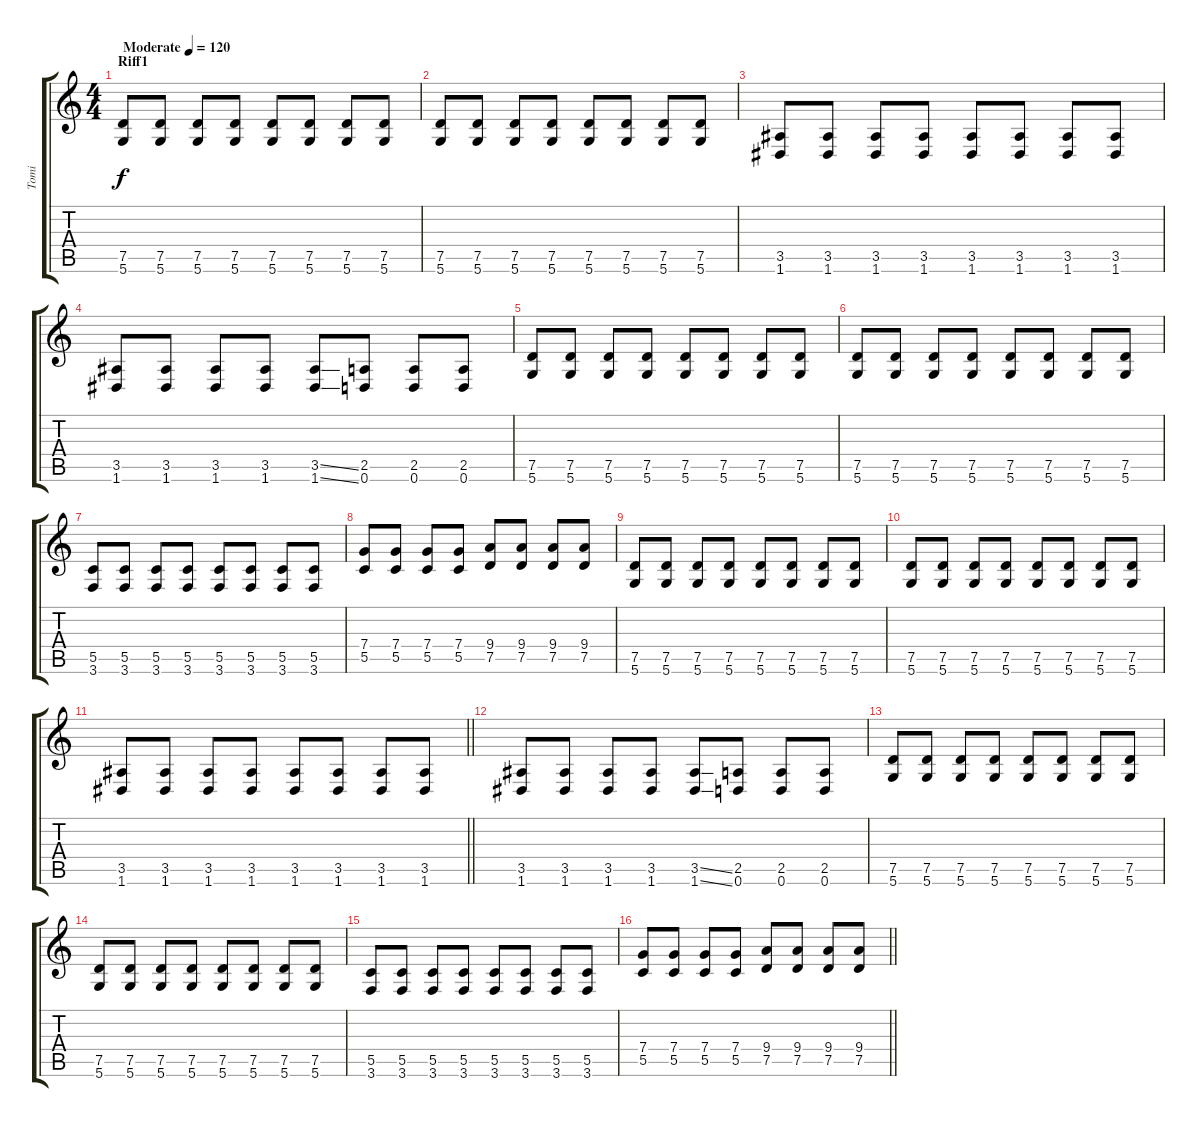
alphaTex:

\track ("Tomi" "Tomi") {instrument distortionguitar}
\staff {score tabs}
\tuning (D4 A3 F3 C3 G2 D2) {hide}
\ts (4 4)
\section ("" "Riff1")
\tempo (120 "Moderate")
\clef g2
\ks c
(7.5 5.6).8{dy f instrument distortionguitar} (7.5 5.6).8 (7.5 5.6).8 (7.5 5.6).8 (7.5 5.6).8 (7.5 5.6).8 (7.5 5.6).8 (7.5 5.6).8 |
(7.5 5.6).8 (7.5 5.6).8 (7.5 5.6).8 (7.5 5.6).8 (7.5 5.6).8 (7.5 5.6).8 (7.5 5.6).8 (7.5 5.6).8 |
(3.5 1.6).8 (3.5 1.6).8 (3.5 1.6).8 (3.5 1.6).8 (3.5 1.6).8 (3.5 1.6).8 (3.5 1.6).8 (3.5 1.6).8 |
(3.5 1.6).8 (3.5 1.6).8 (3.5 1.6).8 (3.5 1.6).8 (3.5{ss} 1.6{ss}).8 (2.5 0.6).8 (2.5 0.6).8 (2.5 0.6).8 |
(7.5 5.6).8 (7.5 5.6).8 (7.5 5.6).8 (7.5 5.6).8 (7.5 5.6).8 (7.5 5.6).8 (7.5 5.6).8 (7.5 5.6).8 |
(7.5 5.6).8 (7.5 5.6).8 (7.5 5.6).8 (7.5 5.6).8 (7.5 5.6).8 (7.5 5.6).8 (7.5 5.6).8 (7.5 5.6).8 |
(5.5 3.6).8 (5.5 3.6).8 (5.5 3.6).8 (5.5 3.6).8 (5.5 3.6).8 (5.5 3.6).8 (5.5 3.6).8 (5.5 3.6).8 |
(7.4 5.5).8 (7.4 5.5).8 (7.4 5.5).8 (7.4 5.5).8 (9.4 7.5).8 (9.4 7.5).8 (9.4 7.5).8 (9.4 7.5).8 |
(7.5 5.6).8 (7.5 5.6).8 (7.5 5.6).8 (7.5 5.6).8 (7.5 5.6).8 (7.5 5.6).8 (7.5 5.6).8 (7.5 5.6).8 |
(7.5 5.6).8 (7.5 5.6).8 (7.5 5.6).8 (7.5 5.6).8 (7.5 5.6).8 (7.5 5.6).8 (7.5 5.6).8 (7.5 5.6).8 |
\barLineRight lightlight
(3.5 1.6).8 (3.5 1.6).8 (3.5 1.6).8 (3.5 1.6).8 (3.5 1.6).8 (3.5 1.6).8 (3.5 1.6).8 (3.5 1.6).8 |
\section ("" "")
(3.5 1.6).8 (3.5 1.6).8 (3.5 1.6).8 (3.5 1.6).8 (3.5{ss} 1.6{ss}).8 (2.5 0.6).8 (2.5 0.6).8 (2.5 0.6).8 |
(7.5 5.6).8 (7.5 5.6).8 (7.5 5.6).8 (7.5 5.6).8 (7.5 5.6).8 (7.5 5.6).8 (7.5 5.6).8 (7.5 5.6).8 |
(7.5 5.6).8 (7.5 5.6).8 (7.5 5.6).8 (7.5 5.6).8 (7.5 5.6).8 (7.5 5.6).8 (7.5 5.6).8 (7.5 5.6).8 |
(5.5 3.6).8 (5.5 3.6).8 (5.5 3.6).8 (5.5 3.6).8 (5.5 3.6).8 (5.5 3.6).8 (5.5 3.6).8 (5.5 3.6).8 |
\barLineRight lightlight
(7.4 5.5).8 (7.4 5.5).8 (7.4 5.5).8 (7.4 5.5).8 (9.4 7.5).8 (9.4 7.5).8 (9.4 7.5).8 (9.4 7.5).8
